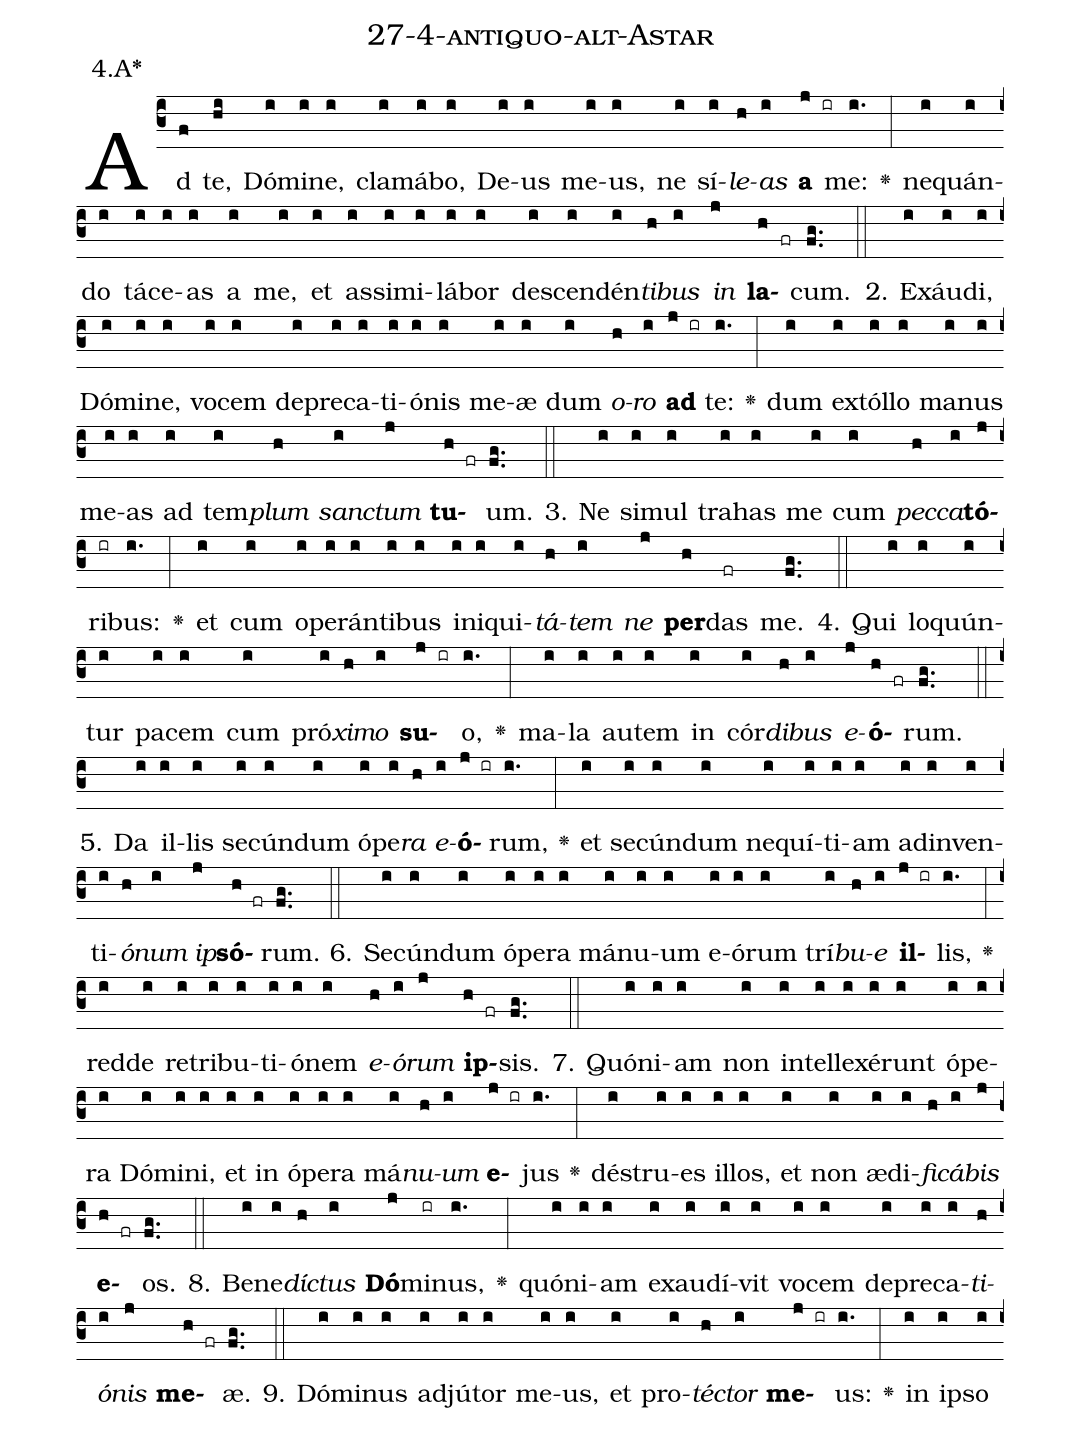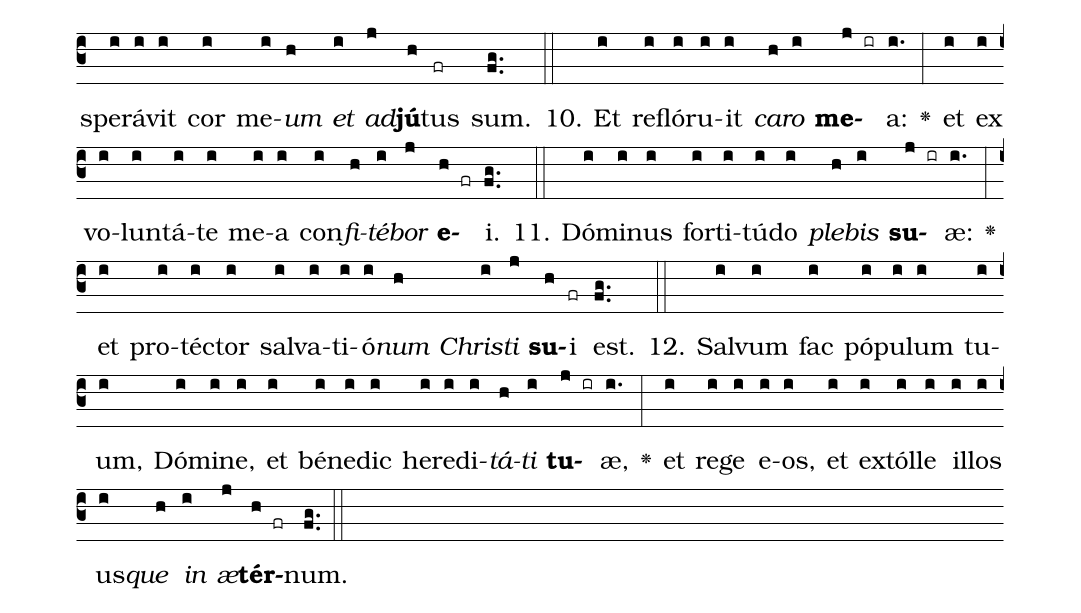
name: 27-4-antiquo-alt-Astar;
annotation: 4.A*;
%%
(c3)Ad(f) te,(hi) Dó(i)mi(i)ne,(i) cla(i)má(i)bo,(i) De(i)us(i) me(i)us,(i) ne(i) sí(i)<i>le</i>(h)<i>as</i>(i) <b>a</b>(j ir) me:(i.) <v>\greheightstar</v>(:) ne(i)quán(i)do(i) tá(i)ce(i)as(i) a(i) me,(i) et(i) as(i)si(i)mi(i)lá(i)bor(i) de(i)scen(i)dén(i)<i>ti</i>(h)<i>bus</i>(i) <i>in</i>(j) <b>la</b>(h fr)cum.(fg..) (::)
2. Ex(i)áu(i)di,(i) Dó(i)mi(i)ne,(i) vo(i)cem(i) de(i)pre(i)ca(i)ti(i)ó(i)nis(i) me(i)æ(i) dum(i) <i>o</i>(h)<i>ro</i>(i) <b>ad</b>(j ir) te:(i.) <v>\greheightstar</v>(:) dum(i) ex(i)tól(i)lo(i) ma(i)nus(i) me(i)as(i) ad(i) tem(i)<i>plum</i>(h) <i>sanc</i>(i)<i>tum</i>(j) <b>tu</b>(h fr)um.(fg..) (::)
3. Ne(i) si(i)mul(i) tra(i)has(i) me(i) cum(i) <i>pec</i>(h)<i>ca</i>(i)<b>tó</b>(j)ri(ir)bus:(i.) <v>\greheightstar</v>(:) et(i) cum(i) o(i)pe(i)rán(i)ti(i)bus(i) in(i)i(i)qui(i)<i>tá</i>(h)<i>tem</i>(i) <i>ne</i>(j) <b>per</b>(h)das(fr) me.(fg..) (::)
4. Qui(i) lo(i)quún(i)tur(i) pa(i)cem(i) cum(i) pró(i)<i>xi</i>(h)<i>mo</i>(i) <b>su</b>(j ir)o,(i.) <v>\greheightstar</v>(:) ma(i)la(i) au(i)tem(i) in(i) cór(i)<i>di</i>(h)<i>bus</i>(i) <i>e</i>(j)<b>ó</b>(h fr)rum.(fg..) (::)
5. Da(i) il(i)lis(i) se(i)cún(i)dum(i) ó(i)pe(i)<i>ra</i>(h) <i>e</i>(i)<b>ó</b>(j ir)rum,(i.) <v>\greheightstar</v>(:) et(i) se(i)cún(i)dum(i) ne(i)quí(i)ti(i)am(i) ad(i)in(i)ven(i)ti(i)<i>ó</i>(h)<i>num</i>(i) <i>ip</i>(j)<b>só</b>(h fr)rum.(fg..) (::)
6. Se(i)cún(i)dum(i) ó(i)pe(i)ra(i) má(i)nu(i)um(i) e(i)ó(i)rum(i) trí(i)<i>bu</i>(h)<i>e</i>(i) <b>il</b>(j ir)lis,(i.) <v>\greheightstar</v>(:) red(i)de(i) re(i)tri(i)bu(i)ti(i)ó(i)nem(i) <i>e</i>(h)<i>ó</i>(i)<i>rum</i>(j) <b>ip</b>(h fr)sis.(fg..) (::)
7. Quón(i)i(i)am(i) non(i) in(i)tel(i)le(i)xé(i)runt(i) ó(i)pe(i)ra(i) Dó(i)mi(i)ni,(i) et(i) in(i) ó(i)pe(i)ra(i) má(i)<i>nu</i>(h)<i>um</i>(i) <b>e</b>(j ir)jus(i.) <v>\greheightstar</v>(:) dé(i)stru(i)es(i) il(i)los,(i) et(i) non(i) æ(i)di(i)<i>fi</i>(h)<i>cá</i>(i)<i>bis</i>(j) <b>e</b>(h fr)os.(fg..) (::)
8. Be(i)ne(i)<i>díc</i>(h)<i>tus</i>(i) <b>Dó</b>(j)mi(ir)nus,(i.) <v>\greheightstar</v>(:) quón(i)i(i)am(i) ex(i)au(i)dí(i)vit(i) vo(i)cem(i) de(i)pre(i)ca(i)<i>ti</i>(h)<i>ó</i>(i)<i>nis</i>(j) <b>me</b>(h fr)æ.(fg..) (::)
9. Dó(i)mi(i)nus(i) ad(i)jú(i)tor(i) me(i)us,(i) et(i) pro(i)<i>téc</i>(h)<i>tor</i>(i) <b>me</b>(j ir)us:(i.) <v>\greheightstar</v>(:) in(i) ip(i)so(i) spe(i)rá(i)vit(i) cor(i) me(i)<i>um</i>(h) <i>et</i>(i) <i>ad</i>(j)<b>jú</b>(h)tus(fr) sum.(fg..) (::)
10. Et(i) re(i)fló(i)ru(i)it(i) <i>ca</i>(h)<i>ro</i>(i) <b>me</b>(j ir)a:(i.) <v>\greheightstar</v>(:) et(i) ex(i) vo(i)lun(i)tá(i)te(i) me(i)a(i) con(i)<i>fi</i>(h)<i>té</i>(i)<i>bor</i>(j) <b>e</b>(h fr)i.(fg..) (::)
11. Dó(i)mi(i)nus(i) for(i)ti(i)tú(i)do(i) <i>ple</i>(h)<i>bis</i>(i) <b>su</b>(j ir)æ:(i.) <v>\greheightstar</v>(:) et(i) pro(i)téc(i)tor(i) sal(i)va(i)ti(i)ó(i)<i>num</i>(h) <i>Chris</i>(i)<i>ti</i>(j) <b>su</b>(h)i(fr) est.(fg..) (::)
12. Sal(i)vum(i) fac(i) pó(i)pu(i)lum(i) tu(i)um,(i) Dó(i)mi(i)ne,(i) et(i) bé(i)ne(i)dic(i) he(i)re(i)di(i)<i>tá</i>(h)<i>ti</i>(i) <b>tu</b>(j ir)æ,(i.) <v>\greheightstar</v>(:) et(i) re(i)ge(i) e(i)os,(i) et(i) ex(i)tól(i)le(i) il(i)los(i) us(i)<i>que</i>(h) <i>in</i>(i) <i>æ</i>(j)<b>tér</b>(h fr)num.(fg..) (::)
